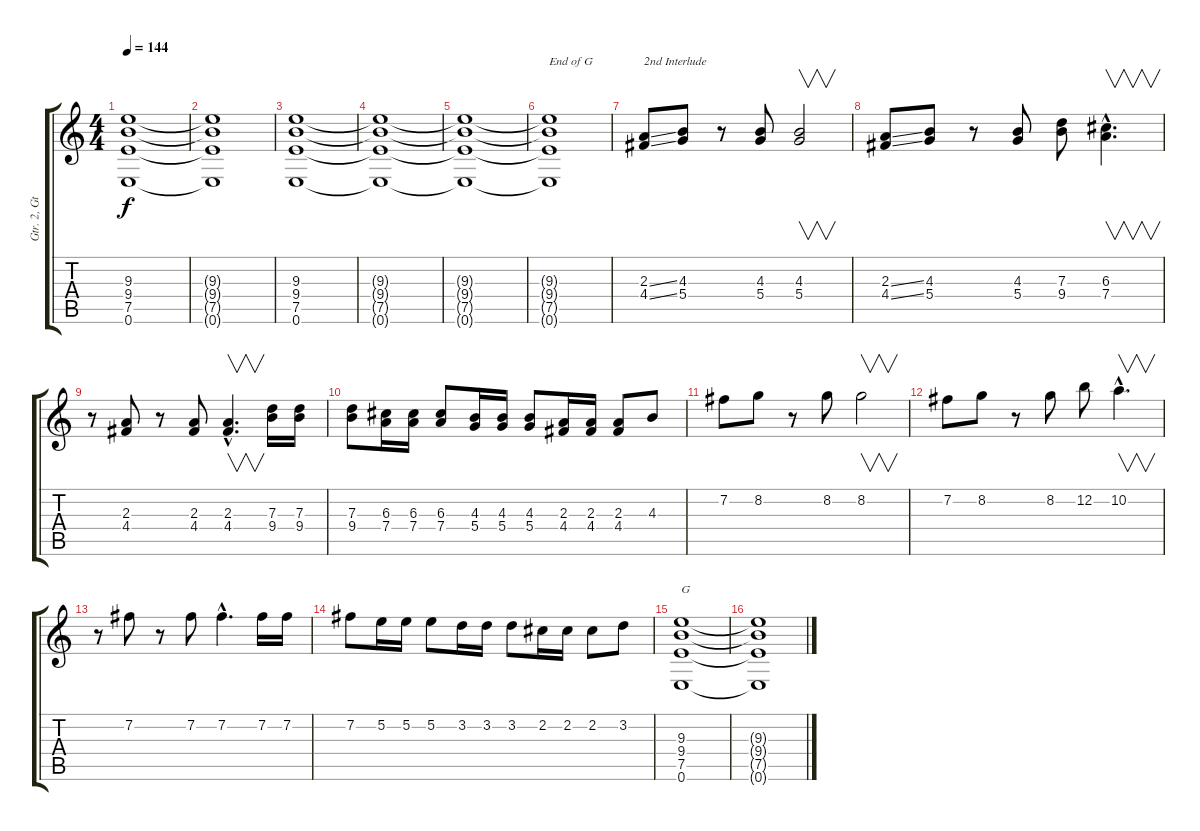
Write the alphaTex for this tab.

\track ("Gtr. 2, Gtr.5" "Gtr. 2, Gt") {instrument distortionguitar}
\staff {score tabs}
\tuning (E4 B3 G3 D3 A2 E2) {hide}
\ts (4 4)
\tempo 144
\clef g2
\ks c
(9.3{t} 9.4{t} 7.5{t} 0.6{t}).1{dy f} |
(9.3{t} 9.4{t} 7.5{t} 0.6{t}).1 |
(9.3 9.4 7.5 0.6).1 |
(9.3{t} 9.4{t} 7.5{t} 0.6{t}).1 |
(9.3{t} 9.4{t} 7.5{t} 0.6{t}).1 |
(9.3{t} 9.4{t} 7.5{t} 0.6{t}).1{txt "End of G"} |
(2.3{ss} 4.4{ss}).8{txt "2nd Interlude"} (4.3 5.4).8 r.8 (4.3 5.4).8 (4.3 5.4).2{v} |
(2.3{ss} 4.4{ss}).8 (4.3 5.4).8 r.8 (4.3 5.4).8 (7.3 9.4).8 (6.3{hac} 7.4{hac}).4{v d} |
r.8 (2.3 4.4).8 r.8 (2.3 4.4).8 (2.3{hac} 4.4{hac}).4{v d} (7.3 9.4).16 (7.3 9.4).16 |
(7.3 9.4).8 (6.3 7.4).16 (6.3 7.4).16 (6.3 7.4).8 (4.3 5.4).16 (4.3 5.4).16 (4.3 5.4).8 (2.3 4.4).16 (2.3 4.4).16 (2.3 4.4).8 4.3.8 |
7.2.8 8.2.8 r.8 8.2.8 8.2.2{v} |
7.2.8 8.2.8 r.8 8.2.8 12.2.8 10.2{hac}.4{v d} |
r.8 7.2.8 r.8 7.2.8 7.2{hac}.4{d} 7.2.16 7.2.16 |
7.2.8 5.2.16 5.2.16 5.2.8 3.2.16 3.2.16 3.2.8 2.2.16 2.2.16 2.2.8 3.2.8 |
(9.3 9.4 7.5 0.6).1{txt "G"} |
(9.3{t} 9.4{t} 7.5{t} 0.6{t}).1
